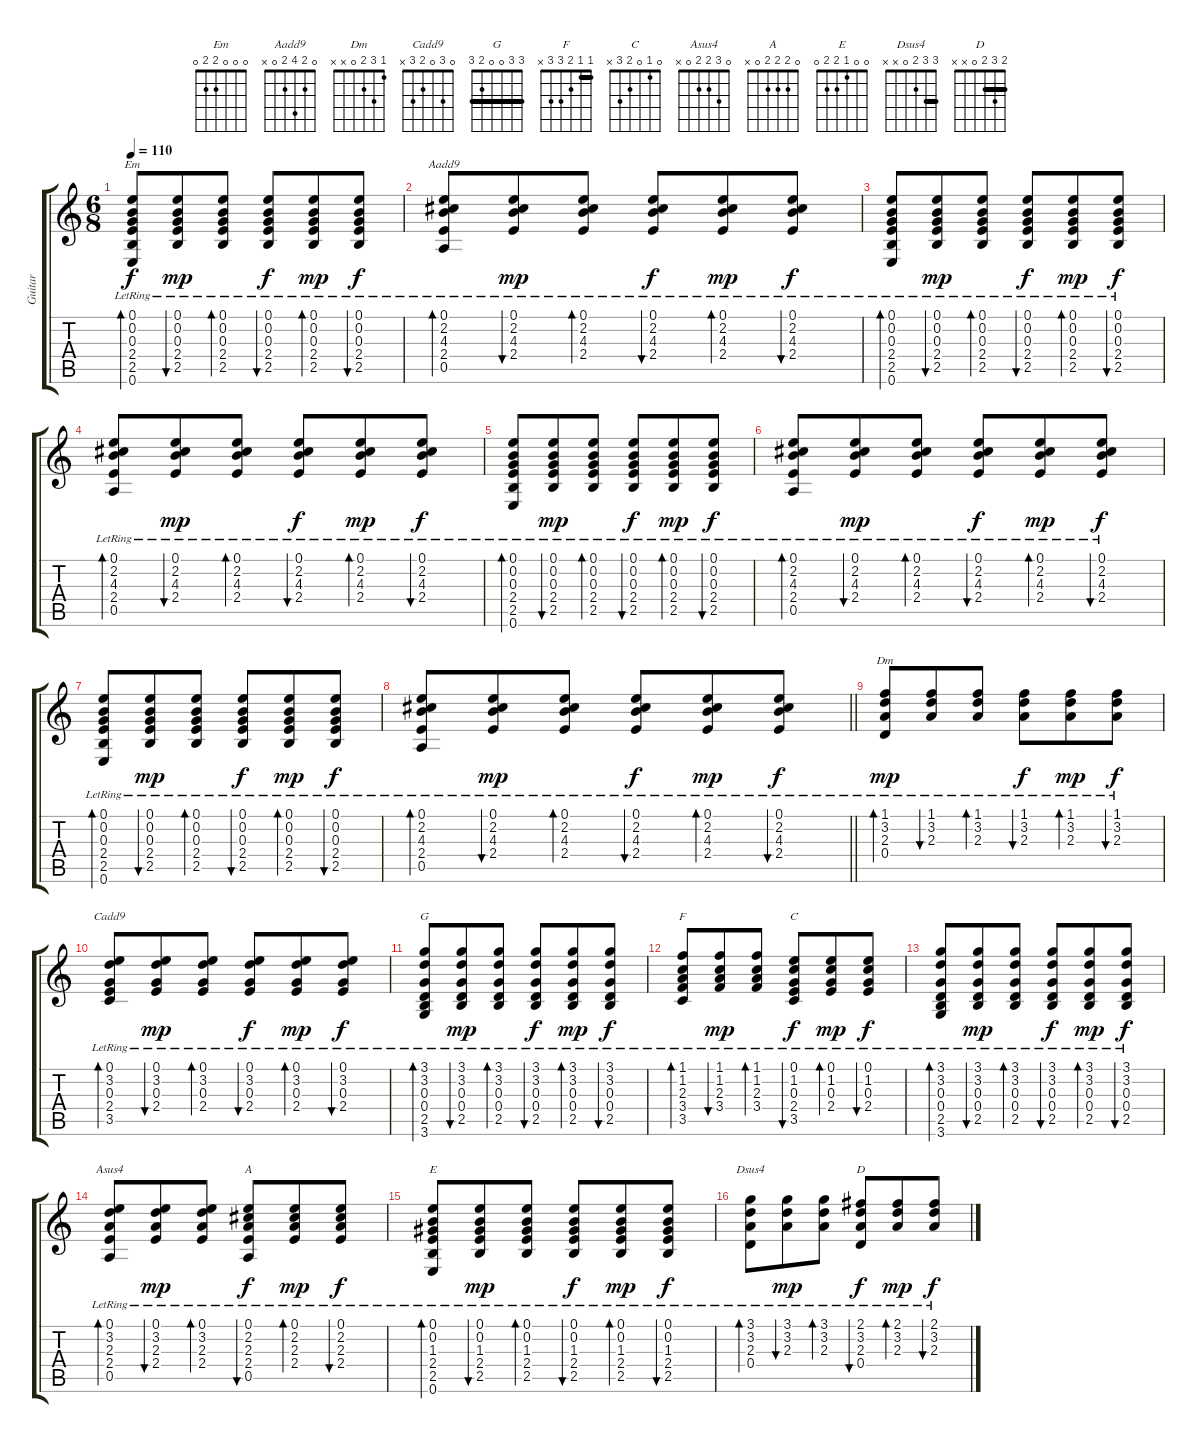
\track ("Guitar" "Guitar") {instrument distortionguitar}
\staff {score tabs}
\tuning (E4 B3 G3 D3 A2 E2) {hide}
\chord ("Em" 0 0 0 2 2 0)
\chord ("Aadd9" 0 2 4 2 0 x)
\chord ("Dm" 1 3 2 0 x x)
\chord ("Cadd9" 0 3 0 2 3 x)
\chord ("G" 3 3 0 0 2 3) {barre 3}
\chord ("F" 1 1 2 3 3 x) {barre 1}
\chord ("C" 0 1 0 2 3 x)
\chord ("Asus4" 0 3 2 2 0 x)
\chord ("A" 0 2 2 2 0 x)
\chord ("E" 0 0 1 2 2 0)
\chord ("Dsus4" 3 3 2 0 x x) {barre 3}
\chord ("D" 2 3 2 0 x x) {barre 2}
\ts (6 8)
\tempo 110
\clef g2
\ks c
(0.1{lr} 0.2{lr} 0.3{lr} 2.4{lr} 2.5{lr} 0.6{lr}).8{bd 30 ch "Em" dy f} (0.1{lr} 0.2{lr} 0.3{lr} 2.4{lr} 2.5).8{bu 30 dy mp} (0.1{lr} 0.2{lr} 0.3{lr} 2.4{lr} 2.5).8{bd 30} (0.1{lr} 0.2{lr} 0.3{lr} 2.4{lr} 2.5).8{bu 30 dy f} (0.1{lr} 0.2{lr} 0.3{lr} 2.4{lr} 2.5{lr}).8{bd 30 dy mp} (0.1{lr} 0.2{lr} 0.3{lr} 2.4{lr} 2.5).8{bu 30 dy f} |
(0.1{lr} 2.2{lr} 4.3{lr} 2.4{lr} 0.5{lr}).8{bd 30 ch "Aadd9"} (0.1{lr} 2.2{lr} 4.3{lr} 2.4{lr}).8{bu 30 dy mp} (0.1{lr} 2.2{lr} 4.3{lr} 2.4{lr}).8{bd 30} (0.1{lr} 2.2{lr} 4.3{lr} 2.4{lr}).8{bu 30 dy f} (0.1{lr} 2.2{lr} 4.3{lr} 2.4{lr}).8{bd 30 dy mp} (0.1{lr} 2.2{lr} 4.3{lr} 2.4{lr}).8{bu 30 dy f} |
(0.1{lr} 0.2{lr} 0.3{lr} 2.4{lr} 2.5{lr} 0.6{lr}).8{bd 30} (0.1{lr} 0.2{lr} 0.3{lr} 2.4{lr} 2.5).8{bu 30 dy mp} (0.1{lr} 0.2{lr} 0.3{lr} 2.4{lr} 2.5).8{bd 30} (0.1{lr} 0.2{lr} 0.3{lr} 2.4{lr} 2.5).8{bu 30 dy f} (0.1{lr} 0.2{lr} 0.3{lr} 2.4{lr} 2.5{lr}).8{bd 30 dy mp} (0.1{lr} 0.2{lr} 0.3{lr} 2.4{lr} 2.5).8{bu 30 dy f} |
(0.1{lr} 2.2{lr} 4.3{lr} 2.4{lr} 0.5{lr}).8{bd 30} (0.1{lr} 2.2{lr} 4.3{lr} 2.4{lr}).8{bu 30 dy mp} (0.1{lr} 2.2{lr} 4.3{lr} 2.4{lr}).8{bd 30} (0.1{lr} 2.2{lr} 4.3{lr} 2.4{lr}).8{bu 30 dy f} (0.1{lr} 2.2{lr} 4.3{lr} 2.4{lr}).8{bd 30 dy mp} (0.1{lr} 2.2{lr} 4.3{lr} 2.4{lr}).8{bu 30 dy f} |
(0.1{lr} 0.2{lr} 0.3{lr} 2.4{lr} 2.5{lr} 0.6{lr}).8{bd 30} (0.1{lr} 0.2{lr} 0.3{lr} 2.4{lr} 2.5).8{bu 30 dy mp} (0.1{lr} 0.2{lr} 0.3{lr} 2.4{lr} 2.5).8{bd 30} (0.1{lr} 0.2{lr} 0.3{lr} 2.4{lr} 2.5).8{bu 30 dy f} (0.1{lr} 0.2{lr} 0.3{lr} 2.4{lr} 2.5{lr}).8{bd 30 dy mp} (0.1{lr} 0.2{lr} 0.3{lr} 2.4{lr} 2.5).8{bu 30 dy f} |
(0.1{lr} 2.2{lr} 4.3{lr} 2.4{lr} 0.5{lr}).8{bd 30} (0.1{lr} 2.2{lr} 4.3{lr} 2.4{lr}).8{bu 30 dy mp} (0.1{lr} 2.2{lr} 4.3{lr} 2.4{lr}).8{bd 30} (0.1{lr} 2.2{lr} 4.3{lr} 2.4{lr}).8{bu 30 dy f} (0.1{lr} 2.2{lr} 4.3{lr} 2.4{lr}).8{bd 30 dy mp} (0.1{lr} 2.2{lr} 4.3{lr} 2.4{lr}).8{bu 30 dy f} |
(0.1{lr} 0.2{lr} 0.3{lr} 2.4{lr} 2.5{lr} 0.6{lr}).8{bd 30} (0.1{lr} 0.2{lr} 0.3{lr} 2.4{lr} 2.5).8{bu 30 dy mp} (0.1{lr} 0.2{lr} 0.3{lr} 2.4{lr} 2.5).8{bd 30} (0.1{lr} 0.2{lr} 0.3{lr} 2.4{lr} 2.5).8{bu 30 dy f} (0.1{lr} 0.2{lr} 0.3{lr} 2.4{lr} 2.5{lr}).8{bd 30 dy mp} (0.1{lr} 0.2{lr} 0.3{lr} 2.4{lr} 2.5).8{bu 30 dy f} |
\barLineRight lightlight
(0.1{lr} 2.2{lr} 4.3{lr} 2.4{lr} 0.5{lr}).8{bd 30} (0.1{lr} 2.2{lr} 4.3{lr} 2.4{lr}).8{bu 30 dy mp} (0.1{lr} 2.2{lr} 4.3{lr} 2.4{lr}).8{bd 30} (0.1{lr} 2.2{lr} 4.3{lr} 2.4{lr}).8{bu 30 dy f} (0.1{lr} 2.2{lr} 4.3{lr} 2.4{lr}).8{bd 30 dy mp} (0.1{lr} 2.2{lr} 4.3{lr} 2.4{lr}).8{bu 30 dy f} |
(1.1{lr} 3.2{lr} 2.3{lr} 0.4{lr}).8{bd 30 ch "Dm" dy mp} (1.1{lr} 3.2{lr} 2.3{lr}).8{bu 30} (1.1{lr} 3.2{lr} 2.3{lr}).8{bd 30} (1.1{lr} 3.2{lr} 2.3{lr}).8{bu 30 dy f} (1.1{lr} 3.2{lr} 2.3{lr}).8{bd 30 dy mp} (1.1{lr} 3.2{lr} 2.3{lr}).8{bu 30 dy f} |
(0.1{lr} 3.2{lr} 0.3{lr} 2.4{lr} 3.5{lr}).8{bd 30 ch "Cadd9"} (0.1{lr} 3.2{lr} 0.3{lr} 2.4{lr}).8{bu 30 dy mp} (0.1{lr} 3.2{lr} 0.3{lr} 2.4{lr}).8{bd 30} (0.1{lr} 3.2{lr} 0.3{lr} 2.4{lr}).8{bu 30 dy f} (0.1{lr} 3.2{lr} 0.3{lr} 2.4{lr}).8{bd 30 dy mp} (0.1{lr} 3.2{lr} 0.3{lr} 2.4{lr}).8{bu 30 dy f} |
(3.1{lr} 3.2{lr} 0.3{lr} 0.4{lr} 2.5{lr} 3.6{lr}).8{bd 30 ch "G"} (3.1{lr} 3.2{lr} 0.3{lr} 0.4{lr} 2.5).8{bu 30 dy mp} (3.1{lr} 3.2{lr} 0.3{lr} 0.4{lr} 2.5).8{bd 30} (3.1{lr} 3.2{lr} 0.3{lr} 0.4{lr} 2.5).8{bu 30 dy f} (3.1{lr} 3.2{lr} 0.3{lr} 0.4{lr} 2.5{lr}).8{bd 30 dy mp} (3.1{lr} 3.2{lr} 0.3{lr} 0.4{lr} 2.5).8{bu 30 dy f} |
(1.1{lr} 1.2{lr} 2.3{lr} 3.4{lr} 3.5{lr}).8{bd 30 ch "F"} (1.1{lr} 1.2{lr} 2.3{lr} 3.4{lr}).8{bu 30 dy mp} (1.1{lr} 1.2{lr} 2.3{lr} 3.4{lr}).8{bd 30} (0.1{lr} 1.2{lr} 0.3{lr} 2.4{lr} 3.5{lr}).8{bu 30 ch "C" dy f} (0.1{lr} 1.2{lr} 0.3{lr} 2.4{lr}).8{bd 30 dy mp} (0.1{lr} 1.2{lr} 0.3{lr} 2.4{lr}).8{bu 30 dy f} |
(3.1{lr} 3.2{lr} 0.3{lr} 0.4{lr} 2.5{lr} 3.6{lr}).8{bd 30} (3.1{lr} 3.2{lr} 0.3{lr} 0.4{lr} 2.5).8{bu 30 dy mp} (3.1{lr} 3.2{lr} 0.3{lr} 0.4{lr} 2.5).8{bd 30} (3.1{lr} 3.2{lr} 0.3{lr} 0.4{lr} 2.5).8{bu 30 dy f} (3.1{lr} 3.2{lr} 0.3{lr} 0.4{lr} 2.5{lr}).8{bd 30 dy mp} (3.1{lr} 3.2{lr} 0.3{lr} 0.4{lr} 2.5).8{bu 30 dy f} |
(0.1{lr} 3.2{lr} 2.3{lr} 2.4{lr} 0.5{lr}).8{bd 30 ch "Asus4"} (0.1{lr} 3.2{lr} 2.3{lr} 2.4{lr}).8{bu 30 dy mp} (0.1{lr} 3.2{lr} 2.3{lr} 2.4{lr}).8{bd 30} (0.1{lr} 2.2{lr} 2.3{lr} 2.4{lr} 0.5{lr}).8{bu 30 ch "A" dy f} (0.1{lr} 2.2{lr} 2.3{lr} 2.4{lr}).8{bd 30 dy mp} (0.1{lr} 2.2{lr} 2.3{lr} 2.4{lr}).8{bu 30 dy f} |
(0.1{lr} 0.2{lr} 1.3{lr} 2.4{lr} 2.5{lr} 0.6{lr}).8{bd 30 ch "E"} (0.1{lr} 0.2{lr} 1.3{lr} 2.4{lr} 2.5).8{bu 30 dy mp} (0.1{lr} 0.2{lr} 1.3{lr} 2.4{lr} 2.5).8{bd 30} (0.1{lr} 0.2{lr} 1.3{lr} 2.4{lr} 2.5).8{bu 30 dy f} (0.1{lr} 0.2{lr} 1.3{lr} 2.4{lr} 2.5{lr}).8{bd 30 dy mp} (0.1{lr} 0.2{lr} 1.3{lr} 2.4{lr} 2.5).8{bu 30 dy f} |
(3.1{lr} 3.2{lr} 2.3{lr} 0.4{lr}).8{bd 30 ch "Dsus4"} (3.1{lr} 3.2{lr} 2.3{lr}).8{bu 30 dy mp} (3.1{lr} 3.2{lr} 2.3{lr}).8{bd 30} (2.1{lr} 3.2{lr} 2.3{lr} 0.4{lr}).8{bu 30 ch "D" dy f} (2.1{lr} 3.2{lr} 2.3{lr}).8{bd 30 dy mp} (2.1{lr} 3.2{lr} 2.3{lr}).8{bu 30 dy f}
